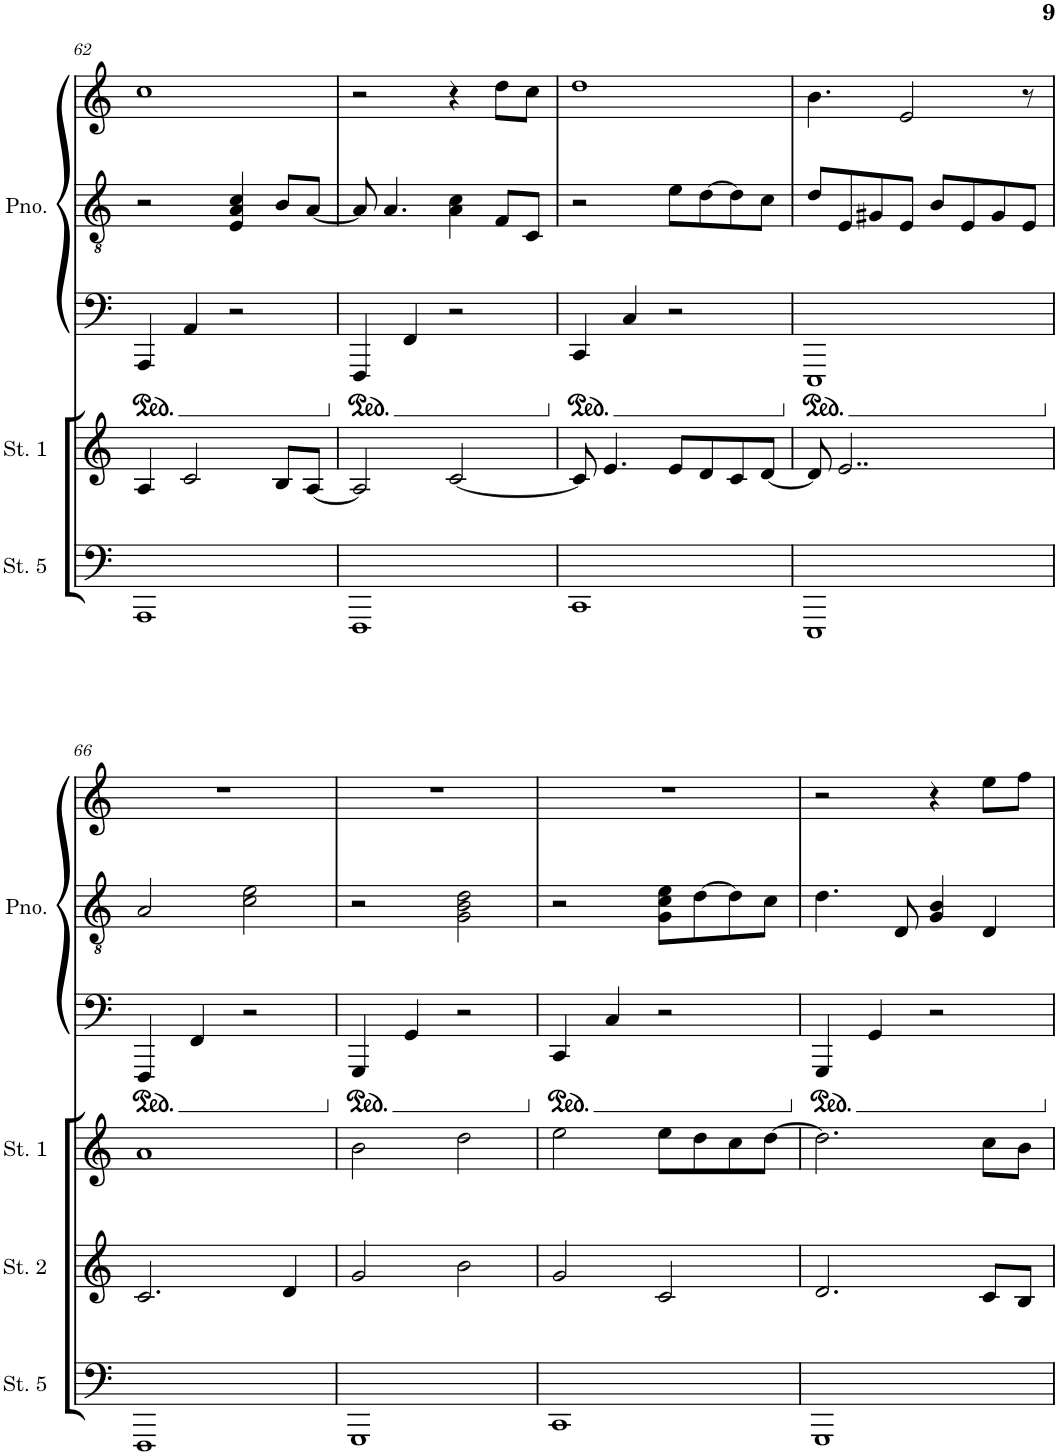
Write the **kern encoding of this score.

**kern	**kern	**kern	**kern	**kern	**kern	**kern	**kern	**kern
*part7	*part6	*part5	*part4	*part4	*part4	*part3	*part2	*part1
*staff9	*staff8	*staff7	*staff6	*staff5	*staff4	*staff3	*staff2	*staff1
*I"Strings 5	*I"Strings 2	*I"Strings 1	*I"Piano	*	*	*I"Oboe	*I"Horn in C	*I"Flute
*I'St. 5	*I'St. 2	*I'St. 1	*I'Pno.	*	*	*I'Ob.	*	*I'Fl.
!!LO:PB:g=z
*clefF4	*clefG2	*clefG2	*clefF4	*clefGv2	*clefG2	*clefG2	*clefG2	*clefG2
*	*	*	*	*	*	*	*Trd7c12	*
*k[]	*k[]	*k[]	*k[]	*k[]	*k[]	*k[]	*k[]	*k[]
*M4/4	*M4/4	*M4/4	*M4/4	*M4/4	*M4/4	*M4/4	*M4/4	*M4/4
=62	=62	=62	=62	=62	=62	=62	=62	=62
1AAA	1r	4A/	4AAA/	2r	1cc	1r	1r	1r
.	.	2c/	4AA/	.	.	.	.	.
.	.	.	2r	4E/ 4A/ 4c/	.	.	.	.
.	.	8B/L	.	8B/L	.	.	.	.
.	.	[8A/J	.	[8A/J	.	.	.	.
=63	=63	=63	=63	=63	=63	=63	=63	=63
1FFF	1r	2A/]	4FFF/	8A/]	2r	1r	1r	1r
.	.	.	.	4.A/	.	.	.	.
.	.	.	4FF/	.	.	.	.	.
.	.	[2c/	2r	4A\ 4c\	4r	.	.	.
.	.	.	.	8F/L	8dd\L	.	.	.
.	.	.	.	8C/J	8cc\J	.	.	.
=64	=64	=64	=64	=64	=64	=64	=64	=64
1CC	1r	8c/]	4CC/	2r	1dd	1r	1r	1r
.	.	4.e/	.	.	.	.	.	.
.	.	.	4C/	.	.	.	.	.
.	.	8e/L	2r	8e\L	.	.	.	.
.	.	8d/	.	[8d\	.	.	.	.
.	.	8c/	.	8d\]	.	.	.	.
.	.	[8d/J	.	8c\J	.	.	.	.
=65	=65	=65	=65	=65	=65	=65	=65	=65
1EEE	1r	8d/]	1EEE	8d/L	4.b\	1r	1r	1r
.	.	2..e/	.	8E/	.	.	.	.
.	.	.	.	8G#X/	.	.	.	.
.	.	.	.	8E/J	2e/	.	.	.
.	.	.	.	8B/L	.	.	.	.
.	.	.	.	8E/	.	.	.	.
.	.	.	.	8G#/	.	.	.	.
.	.	.	.	8E/J	8r	.	.	.
!!LO:LB:g=z
=66	=66	=66	=66	=66	=66	=66	=66	=66
1FFF	2.c/	1a	4FFF/	2A/	1r	1r	1r	1r
.	.	.	4FF/	.	.	.	.	.
.	.	.	2r	2c\ 2e\	.	.	.	.
.	4d/	.	.	.	.	.	.	.
=67	=67	=67	=67	=67	=67	=67	=67	=67
1GGG	2g/	2b\	4GGG/	2r	1r	1r	1r	1r
.	.	.	4GG/	.	.	.	.	.
.	2b\	2dd\	2r	2G\ 2B\ 2d\	.	.	.	.
=68	=68	=68	=68	=68	=68	=68	=68	=68
1CC	2g/	2ee\	4CC/	2r	1r	1r	1r	1r
.	.	.	4C/	.	.	.	.	.
.	2c/	8ee\L	2r	8G\ 8c\ 8e\L	.	.	.	.
.	.	8dd\	.	[8d\	.	.	.	.
.	.	8cc\	.	8d\]	.	.	.	.
.	.	[8dd\J	.	8c\J	.	.	.	.
=69	=69	=69	=69	=69	=69	=69	=69	=69
1GGG	2.d/	2.dd\]	4GGG/	4.d\	2r	1r	1r	1r
.	.	.	4GG/	.	.	.	.	.
.	.	.	.	8D/	.	.	.	.
.	.	.	2r	4G/ 4B/	4r	.	.	.
.	8c/L	8cc\L	.	4D/	8ee\L	.	.	.
.	8B/J	8b\J	.	.	8ff\J	.	.	.
=	=	=	=	=	=	=	=	=
*-	*-	*-	*-	*-	*-	*-	*-	*-
